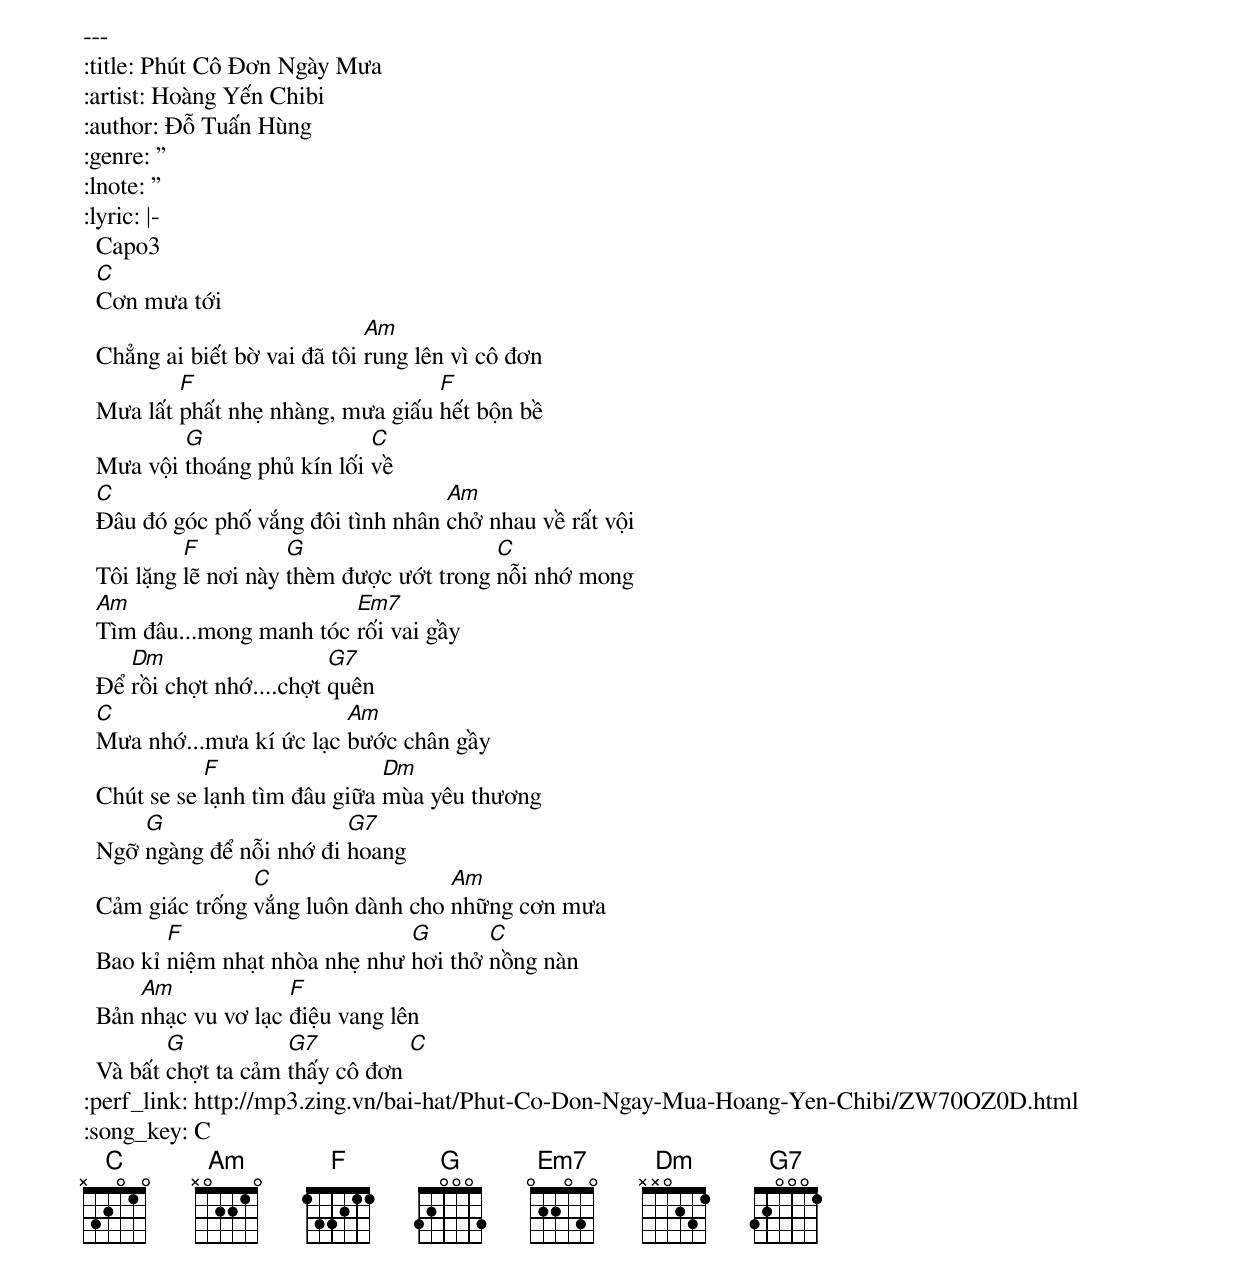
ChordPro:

---
:title: Phút Cô Đơn Ngày Mưa
:artist: Hoàng Yến Chibi
:author: Đỗ Tuấn Hùng
:genre: ''
:lnote: ''
:lyric: |-
  Capo3
  [C]Cơn mưa tới
  Chẳng ai biết bờ vai đã tôi [Am]rung lên vì cô đơn
  Mưa lất [F]phất nhẹ nhàng, mưa giấu [F]hết bộn bề
  Mưa vội [G]thoáng phủ kín lối [C]về
  [C]Đâu đó góc phố vắng đôi tình nhân [Am]chở nhau về rất vội
  Tôi lặng [F]lẽ nơi này [G]thèm được ướt trong [C]nỗi nhớ mong
  [Am]Tìm đâu...mong manh tóc [Em7]rối vai gầy
  Để [Dm]rồi chợt nhớ....chợt [G7]quên
  [C]Mưa nhớ...mưa kí ức lạc [Am]bước chân gầy
  Chút se se [F]lạnh tìm đâu giữa [Dm]mùa yêu thương
  Ngỡ [G]ngàng để nỗi nhớ đi [G7]hoang
  Cảm giác trống [C]vắng luôn dành cho [Am]những cơn mưa
  Bao kỉ [F]niệm nhạt nhòa nhẹ như [G]hơi thở [C]nồng nàn
  Bản [Am]nhạc vu vơ lạc [F]điệu vang lên
  Và bất [G]chợt ta cảm [G7]thấy cô đơn [C]
:perf_link: http://mp3.zing.vn/bai-hat/Phut-Co-Don-Ngay-Mua-Hoang-Yen-Chibi/ZW70OZ0D.html
:song_key: C
